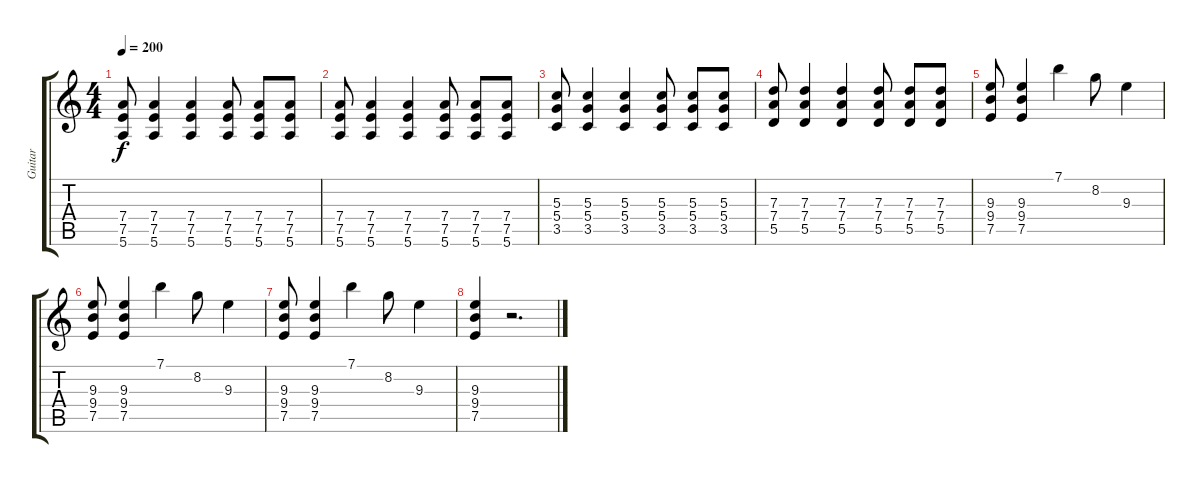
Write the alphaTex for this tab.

\track ("Guitar" "Guitar") {instrument distortionguitar}
\staff {score tabs}
\tuning (E4 B3 G3 D3 A2 E2) {hide}
\ts (4 4)
\tempo 200
\clef g2
\ks c
(7.4 7.5 5.6).8{dy f} (7.4 7.5 5.6).4 (7.4 7.5 5.6).4 (7.4 7.5 5.6).8 (7.4 7.5 5.6).8 (7.4 7.5 5.6).8 |
(7.4 7.5 5.6).8 (7.4 7.5 5.6).4 (7.4 7.5 5.6).4 (7.4 7.5 5.6).8 (7.4 7.5 5.6).8 (7.4 7.5 5.6).8 |
(5.3 5.4 3.5).8 (5.3 5.4 3.5).4 (5.3 5.4 3.5).4 (5.3 5.4 3.5).8 (5.3 5.4 3.5).8 (5.3 5.4 3.5).8 |
(7.3 7.4 5.5).8 (7.3 7.4 5.5).4 (7.3 7.4 5.5).4 (7.3 7.4 5.5).8 (7.3 7.4 5.5).8 (7.3 7.4 5.5).8 |
(9.3 9.4 7.5).8 (9.3 9.4 7.5).4 7.1.4 8.2.8 9.3.4 |
(9.3 9.4 7.5).8 (9.3 9.4 7.5).4 7.1.4 8.2.8 9.3.4 |
(9.3 9.4 7.5).8 (9.3 9.4 7.5).4 7.1.4 8.2.8 9.3.4 |
(9.3 9.4 7.5).4 r.2{d}
